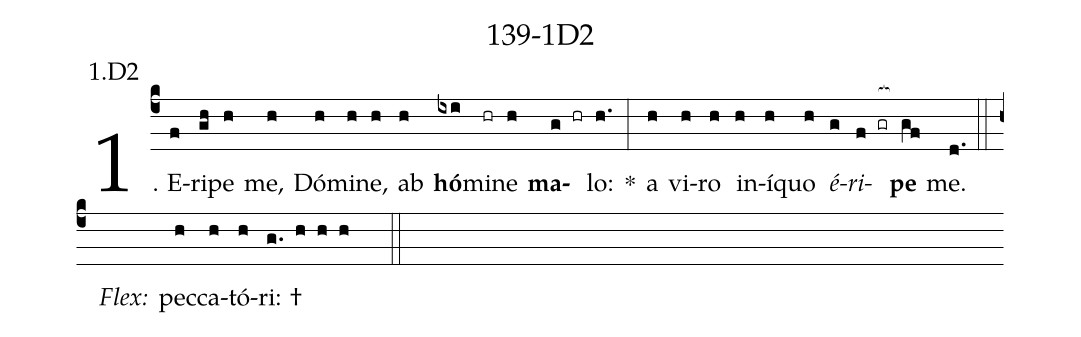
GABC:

name: 139-1D2;
annotation: 1.D2;
%%
(c4)1. E(f)ri(gh)pe(h) me,(h) Dó(h)mi(h)ne,(h) ab(h) <b>hó</b>(ixi)mi(hr)ne(h) <b>ma</b>(g hr)lo:(h.) *(:) a(h) vi(h)ro(h) in(h)í(h)quo(h) <i>é</i>(g)<i>ri</i>(f gr[ocb:1{])<b>pe</b>(gf[ocb:0}]) me.(d.) (::)
<i>Flex:</i>()  pec(h)ca(h)tó(h)ri: †(g. h h h  ::)
